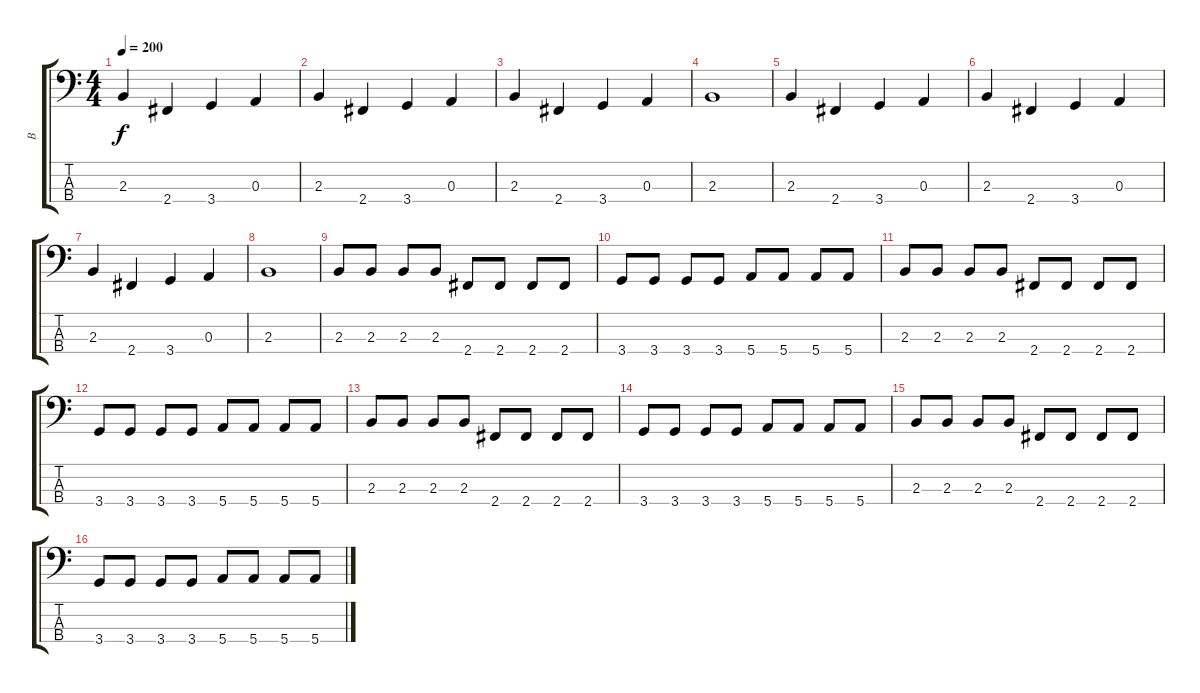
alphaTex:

\track ("B" "B") {instrument electricbassfinger}
\staff {score tabs}
\tuning (G2 D2 A1 E1) {hide}
\ts (4 4)
\tempo 200
\clef f4
\ks c
2.3.4{dy f instrument electricbassfinger} 2.4.4 3.4.4 0.3.4 |
2.3.4 2.4.4 3.4.4 0.3.4 |
2.3.4 2.4.4 3.4.4 0.3.4 |
2.3.1 |
2.3.4 2.4.4 3.4.4 0.3.4 |
2.3.4 2.4.4 3.4.4 0.3.4 |
2.3.4 2.4.4 3.4.4 0.3.4 |
2.3.1 |
2.3.8 2.3.8 2.3.8 2.3.8 2.4.8 2.4.8 2.4.8 2.4.8 |
3.4.8 3.4.8 3.4.8 3.4.8 5.4.8 5.4.8 5.4.8 5.4.8 |
2.3.8 2.3.8 2.3.8 2.3.8 2.4.8 2.4.8 2.4.8 2.4.8 |
3.4.8 3.4.8 3.4.8 3.4.8 5.4.8 5.4.8 5.4.8 5.4.8 |
2.3.8 2.3.8 2.3.8 2.3.8 2.4.8 2.4.8 2.4.8 2.4.8 |
3.4.8 3.4.8 3.4.8 3.4.8 5.4.8 5.4.8 5.4.8 5.4.8 |
2.3.8 2.3.8 2.3.8 2.3.8 2.4.8 2.4.8 2.4.8 2.4.8 |
3.4.8 3.4.8 3.4.8 3.4.8 5.4.8 5.4.8 5.4.8 5.4.8
